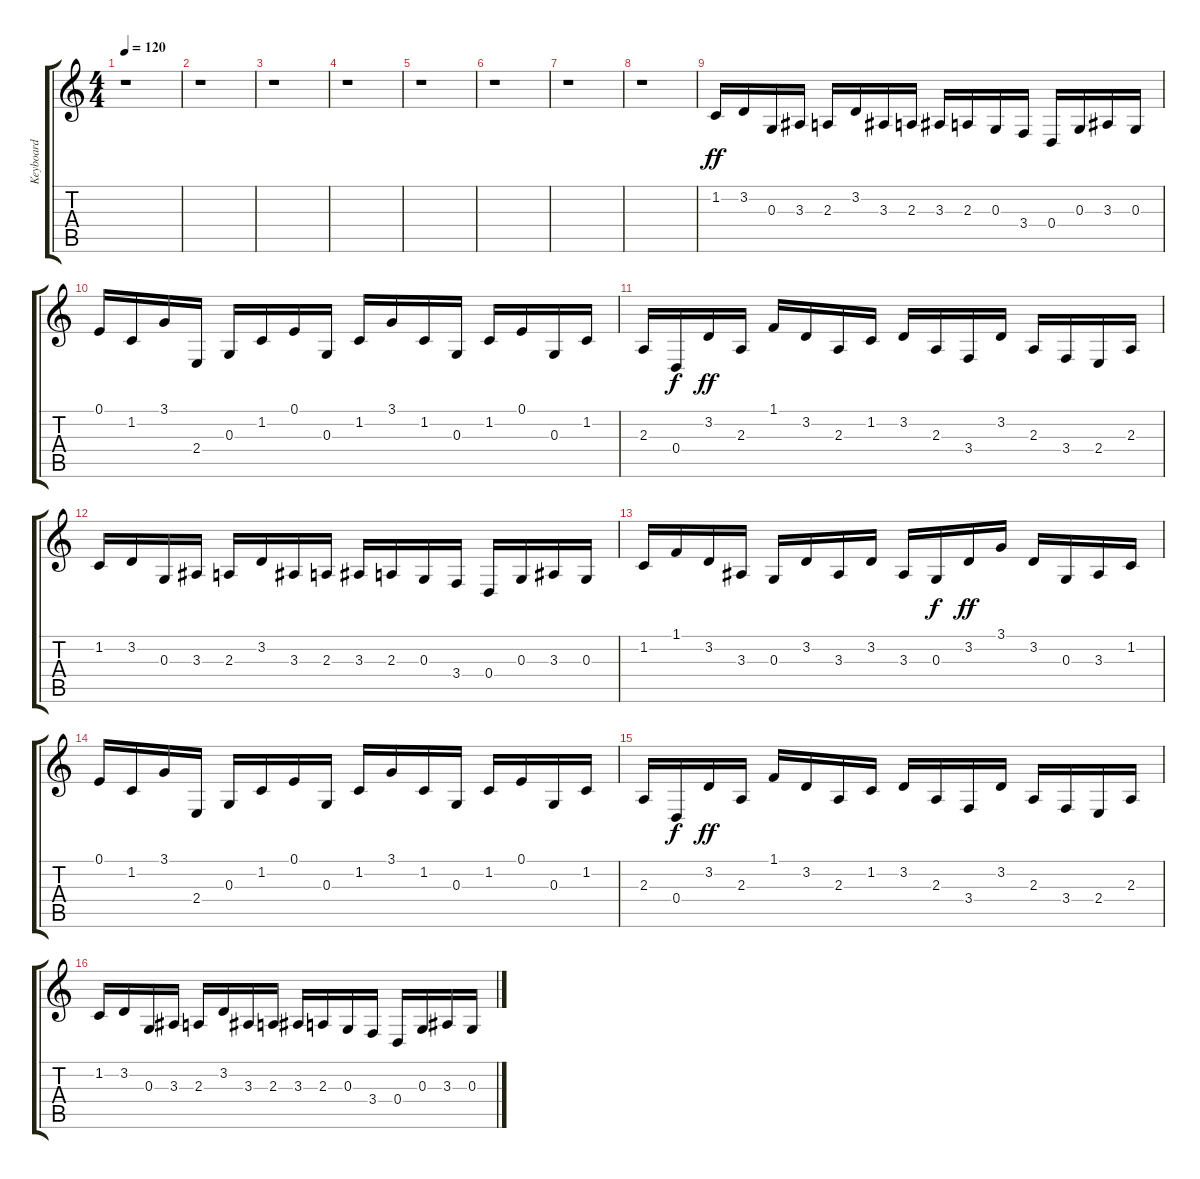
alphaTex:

\track ("Keyboard" "Keyboard") {instrument tangoaccordion}
\staff {score tabs}
\tuning (E4 B3 G3 D3 A2 E2) {hide}
\ts (4 4)
\tempo 120
\clef g2
\ks c
r.1{dy mf} |
r.1 |
r.1 |
r.1 |
r.1 |
r.1 |
r.1 |
r.1 |
1.2.16{dy ff volume 16 instrument mutedtrumpet} 3.2.16 0.3.16 3.3.16 2.3.16 3.2.16 3.3.16 2.3.16 3.3.16 2.3.16 0.3.16 3.4.16 0.4.16 0.3.16 3.3.16 0.3.16 |
0.1.16 1.2.16 3.1.16 2.4.16 0.3.16 1.2.16 0.1.16 0.3.16 1.2.16 3.1.16 1.2.16 0.3.16 1.2.16 0.1.16 0.3.16 1.2.16 |
2.3.16 0.4.16{dy f} 3.2.16{dy ff} 2.3.16 1.1.16 3.2.16 2.3.16 1.2.16 3.2.16 2.3.16 3.4.16 3.2.16 2.3.16 3.4.16 2.4.16 2.3.16 |
1.2.16 3.2.16 0.3.16 3.3.16 2.3.16 3.2.16 3.3.16 2.3.16 3.3.16 2.3.16 0.3.16 3.4.16 0.4.16 0.3.16 3.3.16 0.3.16 |
1.2.16 1.1.16 3.2.16 3.3.16 0.3.16 3.2.16 3.3.16 3.2.16 3.3.16 0.3.16{dy f} 3.2.16{dy ff} 3.1.16 3.2.16 0.3.16 3.3.16 1.2.16 |
0.1.16 1.2.16 3.1.16 2.4.16 0.3.16 1.2.16 0.1.16 0.3.16 1.2.16 3.1.16 1.2.16 0.3.16 1.2.16 0.1.16 0.3.16 1.2.16 |
2.3.16 0.4.16{dy f} 3.2.16{dy ff} 2.3.16 1.1.16 3.2.16 2.3.16 1.2.16 3.2.16 2.3.16 3.4.16 3.2.16 2.3.16 3.4.16 2.4.16 2.3.16 |
1.2.16 3.2.16 0.3.16 3.3.16 2.3.16 3.2.16 3.3.16 2.3.16 3.3.16 2.3.16 0.3.16 3.4.16 0.4.16 0.3.16 3.3.16 0.3.16
